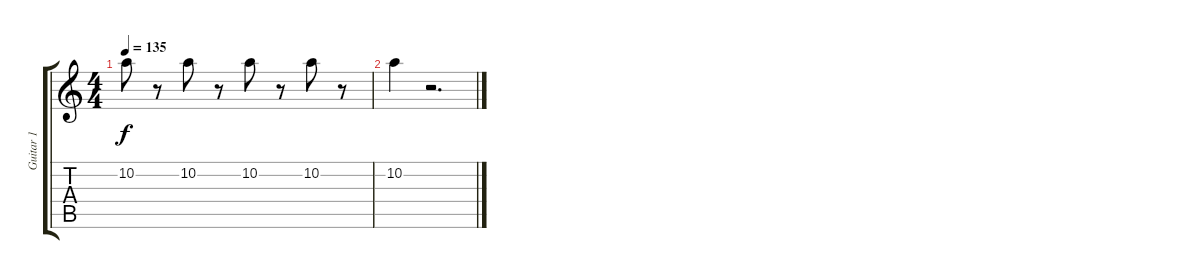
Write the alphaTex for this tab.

\track ("Guitar 1" "Guitar 1") {instrument overdrivenguitar}
\staff {score tabs}
\tuning (E4 B3 G3 D3 A2 E2) {hide}
\ts (4 4)
\tempo 135
\clef g2
\ks c
10.2.8{dy f} r.8 10.2.8 r.8 10.2.8 r.8 10.2.8 r.8 |
10.2.4 r.2{d}
